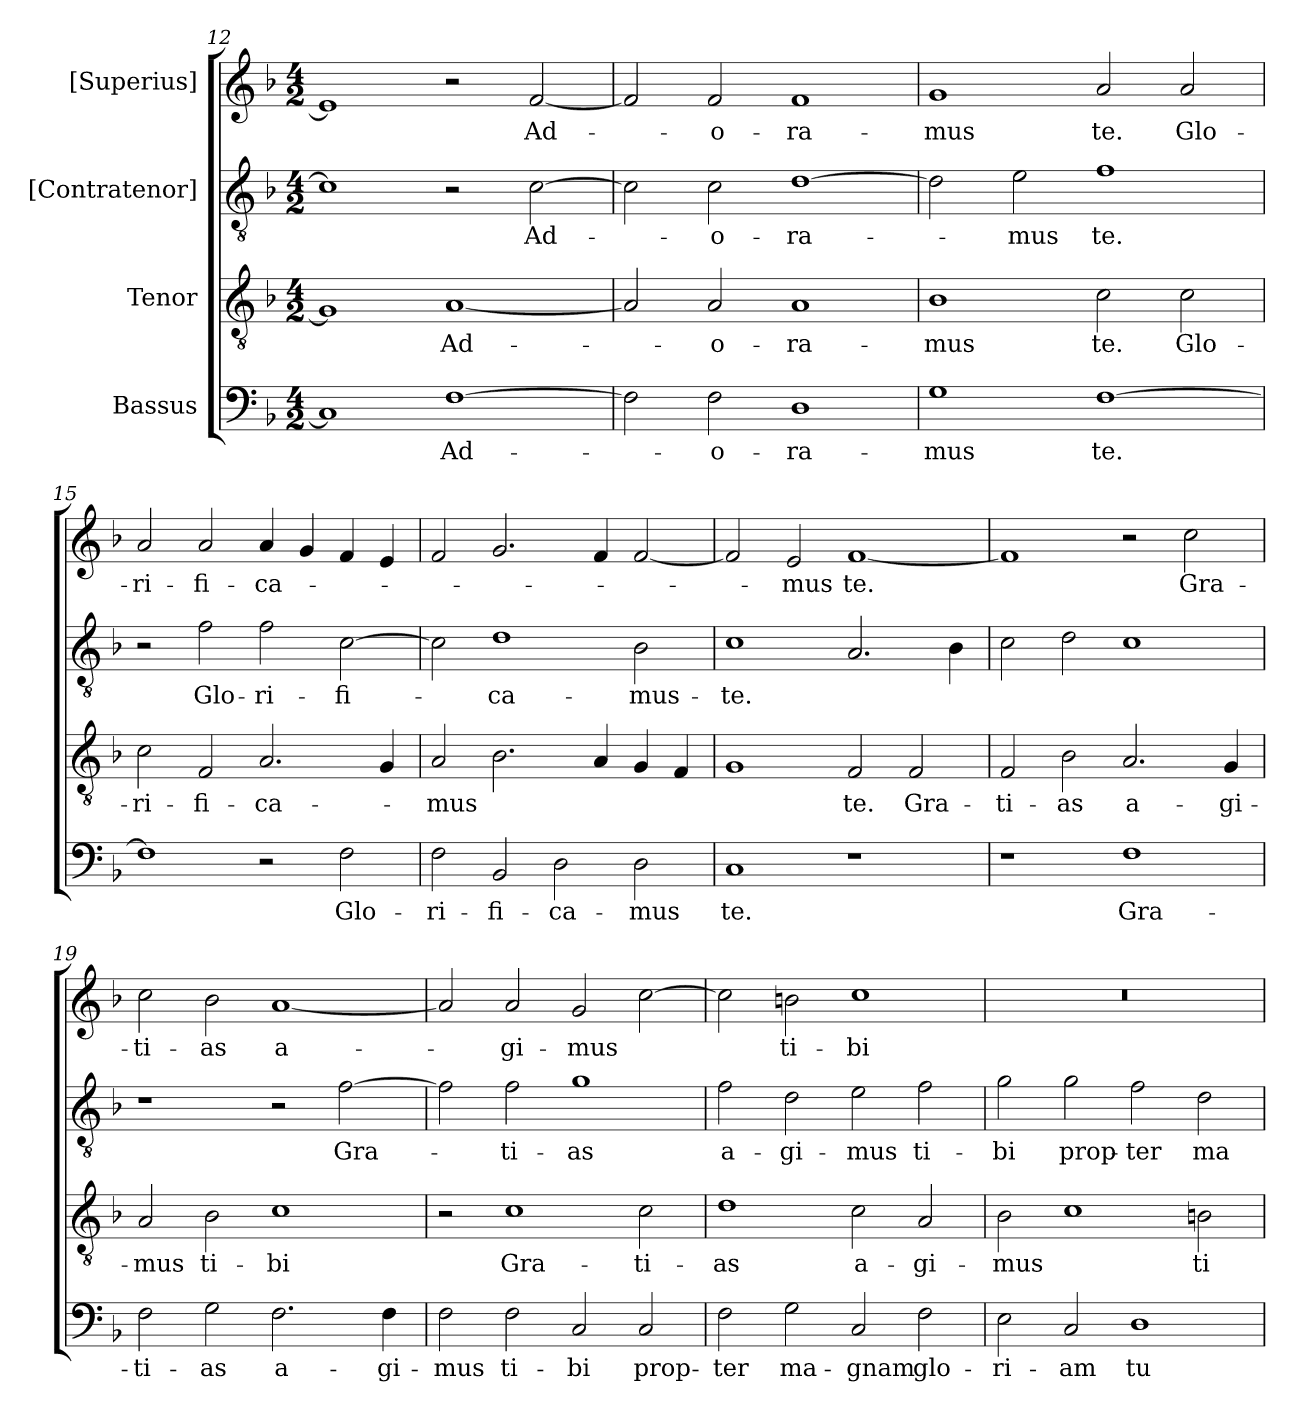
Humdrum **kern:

**kern	**text	**kern	**text	**kern	**text	**kern	**text
*part4	*part4	*part3	*part3	*part2	*part2	*part1	*part1
*staff4	*staff4	*staff3	*staff3	*staff2	*staff2	*staff1	*staff1
*I"Bassus	*	*I"Tenor	*	*I"[Contratenor]	*	*I"[Superius]	*
*clefF4	*	*clefGv2	*	*clefGv2	*	*clefG2	*
*k[b-]	*	*k[b-]	*	*k[b-]	*	*k[b-]	*
*M4/2	*	*M4/2	*	*M4/2	*	*M4/2	*
=12	=12	=12	=12	=12	=12	=12	=12
1C/]	.	1G/]	.	1c\]	.	1e/]	.
[1F\	Ad-	[1A/	Ad-	2r	.	2r	.
.	.	.	.	[2c\	Ad-	[2f/	Ad-
=13	=13	=13	=13	=13	=13	=13	=13
2F\]	.	2A/]	.	2c\]	.	2f/]	.
2F\	-o-	2A/	-o-	2c\	-o-	2f/	-o-
1D\	-ra-	1A/	-ra-	[1d\	-ra-	1f/	-ra-
=14	=14	=14	=14	=14	=14	=14	=14
1G\	-mus	1B-\	-mus	2d\]	.	1g/	-mus
.	.	.	.	2e\	-mus	.	.
[1F\	te.	2c\	te.	1f\	te.	2a/	te.
.	.	2c\	Glo-	.	.	2a/	Glo-
=15	=15	=15	=15	=15	=15	=15	=15
1F\]	.	2c\	-ri-	2r	.	2a/	-ri-
.	.	2F/	-fi-	2f\	Glo-	2a/	-fi-
2r	.	2.A/	-ca-	2f\	-ri-	4a/	-ca-
.	.	.	.	.	.	4g/	.
2F\	Glo-	.	.	[2c\	-fi-	4f/	.
.	.	4G/	.	.	.	4e/	.
=16	=16	=16	=16	=16	=16	=16	=16
2F\	-ri-	2A/	-mus	2c\]	.	2f/	.
2BB-/	-fi-	2.B-\	.	1d\	-ca-	2.g/	.
2D\	-ca-	.	.	.	.	.	.
.	.	4A/	.	.	.	4f/	.
2D\	-mus	4G/	.	2B-\	-mus-	[2f/	.
.	.	4F/	.	.	.	.	.
=17	=17	=17	=17	=17	=17	=17	=17
1C/	te.	1G/	.	1c\	-te.	2f/]	.
.	.	.	.	.	.	2e/	-mus
1r	.	2F/	te.	2.A/	.	[1f/	te.
.	.	2F/	Gra-	.	.	.	.
.	.	.	.	4B-\	.	.	.
=18	=18	=18	=18	=18	=18	=18	=18
1r	.	2F/	-ti-	2c\	.	1f/]	.
.	.	2B-\	-as	2d\	.	.	.
1F\	Gra-	2.A/	a-	1c\	.	2r	.
.	.	.	.	.	.	2cc\	Gra-
.	.	4G/	-gi-	.	.	.	.
=19	=19	=19	=19	=19	=19	=19	=19
2F\	-ti-	2A/	-mus	1r	.	2cc\	-ti-
2G\	-as	2B-\	ti-	.	.	2b-\	-as
2.F\	a-	1c\	-bi	2r	.	[1a/	a-
.	.	.	.	[2f\	Gra-	.	.
4F\	-gi-	.	.	.	.	.	.
=20	=20	=20	=20	=20	=20	=20	=20
2F\	-mus	2r	.	2f\]	.	2a/]	.
2F\	ti-	1c\	Gra-	2f\	-ti-	2a/	-gi-
2C/	-bi	.	.	1g\	-as	2g/	-mus
2C/	prop-	2c\	-ti-	.	.	[2cc\	.
=21	=21	=21	=21	=21	=21	=21	=21
2F\	-ter	1d\	-as	2f\	a-	2cc\]	.
2G\	ma-	.	.	2d\	-gi-	2b\	ti-
2C/	-gnam	2c\	a-	2e\	-mus	1cc\	-bi
2F\	glo-	2A/	-gi-	2f\	ti-	.	.
=22	=22	=22	=22	=22	=22	=22	=22
2E\	-ri-	2B-\	-mus	2g\	-bi	0r	.
2C/	-am	1c\	.	2g\	prop-	.	.
1D\	tu-	.	.	2f\	-ter	.	.
.	.	2B\	ti-	2d\	ma-	.	.
=	=	=	=	=	=	=	=
*-	*-	*-	*-	*-	*-	*-	*-
